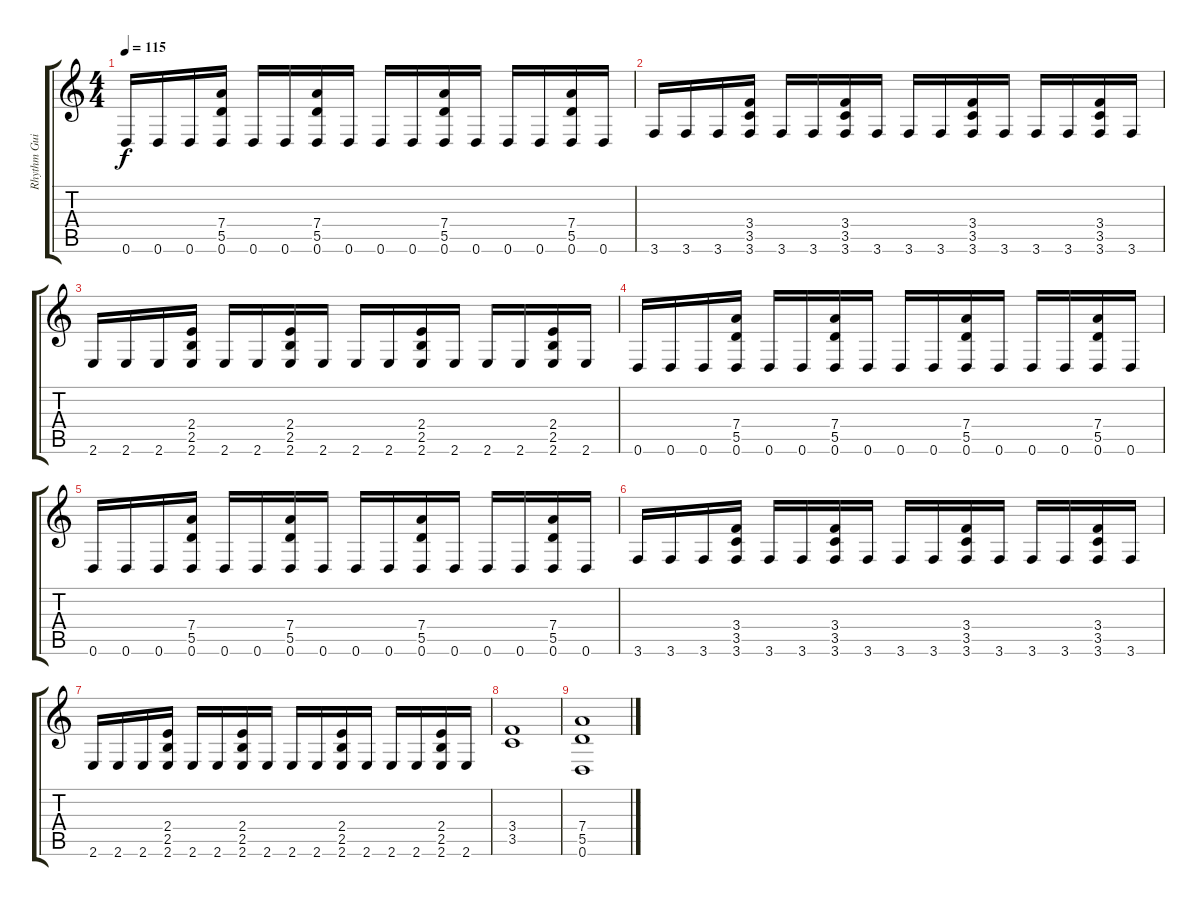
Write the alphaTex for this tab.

\track ("Rhythm Guitar (Left)" "Rhythm Gui") {instrument distortionguitar}
\staff {score tabs}
\tuning (E4 B3 G3 D3 A2 D2) {hide}
\ts (4 4)
\tempo 115
\clef g2
\ks c
0.6.16{dy f} 0.6.16 0.6.16 (7.4 5.5 0.6).16 0.6.16 0.6.16 (7.4 5.5 0.6).16 0.6.16 0.6.16 0.6.16 (7.4 5.5 0.6).16 0.6.16 0.6.16 0.6.16 (7.4 5.5 0.6).16 0.6.16 |
3.6.16 3.6.16 3.6.16 (3.4 3.5 3.6).16 3.6.16 3.6.16 (3.4 3.5 3.6).16 3.6.16 3.6.16 3.6.16 (3.4 3.5 3.6).16 3.6.16 3.6.16 3.6.16 (3.4 3.5 3.6).16 3.6.16 |
2.6.16 2.6.16 2.6.16 (2.4 2.5 2.6).16 2.6.16 2.6.16 (2.4 2.5 2.6).16 2.6.16 2.6.16 2.6.16 (2.4 2.5 2.6).16 2.6.16 2.6.16 2.6.16 (2.4 2.5 2.6).16 2.6.16 |
0.6.16 0.6.16 0.6.16 (7.4 5.5 0.6).16 0.6.16 0.6.16 (7.4 5.5 0.6).16 0.6.16 0.6.16 0.6.16 (7.4 5.5 0.6).16 0.6.16 0.6.16 0.6.16 (7.4 5.5 0.6).16 0.6.16 |
0.6.16 0.6.16 0.6.16 (7.4 5.5 0.6).16 0.6.16 0.6.16 (7.4 5.5 0.6).16 0.6.16 0.6.16 0.6.16 (7.4 5.5 0.6).16 0.6.16 0.6.16 0.6.16 (7.4 5.5 0.6).16 0.6.16 |
3.6.16 3.6.16 3.6.16 (3.4 3.5 3.6).16 3.6.16 3.6.16 (3.4 3.5 3.6).16 3.6.16 3.6.16 3.6.16 (3.4 3.5 3.6).16 3.6.16 3.6.16 3.6.16 (3.4 3.5 3.6).16 3.6.16 |
2.6.16 2.6.16 2.6.16 (2.4 2.5 2.6).16 2.6.16 2.6.16 (2.4 2.5 2.6).16 2.6.16 2.6.16 2.6.16 (2.4 2.5 2.6).16 2.6.16 2.6.16 2.6.16 (2.4 2.5 2.6).16 2.6.16 |
(3.4 3.5).1 |
(7.4 5.5 0.6).1
